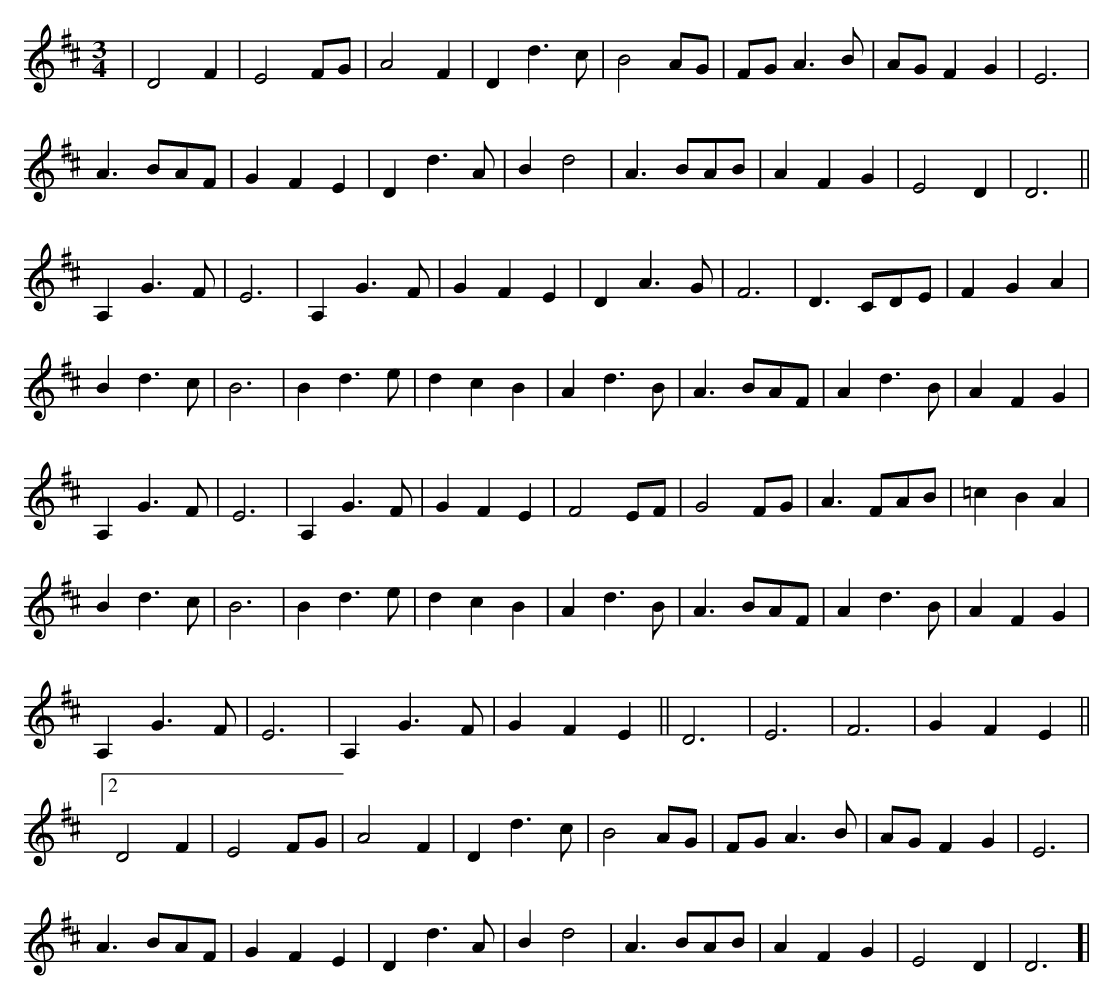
X:1
M:3/4
K:D
|D4 F2|E4 FG|A4 F2|D2 d3 c|B4 AG|FG A3 B|AG F2 G2|E6|
A3 BAF|G2 F2 E2|D2 d3 A|B2 d4|A3 BAB|A2 F2 G2|E4 D2|D6||
A,2 G3 F|E6|A,2 G3 F|G2 F2 E2|D2 A3 G|F6|D3 CDE|F2 G2 A2|
B2 d3 c|B6|B2 d3 e|d2 c2 B2|A2 d3 B|A3 BAF|A2 d3 B|A2 F2 G2|
A,2 G3 F|E6|A,2 G3 F|G2 F2 E2|F4 EF|G4 FG|A3 FAB|=c2 B2 A2|
B2 d3 c|B6|B2 d3 e|d2 c2 B2|A2 d3 B|A3 BAF|A2 d3 B|A2 F2 G2|
A,2 G3 F|E6|A,2 G3 F|G2 F2 E2|| D6|E6|F6|G2 F2 E2||
 [2 D4 F2|E4 FG|A4 F2|D2 d3 c|B4 AG|FG A3 B|AG F2 G2|E6|
A3 BAF|G2 F2 E2|D2 d3 A|B2 d4|A3 BAB|A2 F2 G2|E4 D2|D6 ]|
